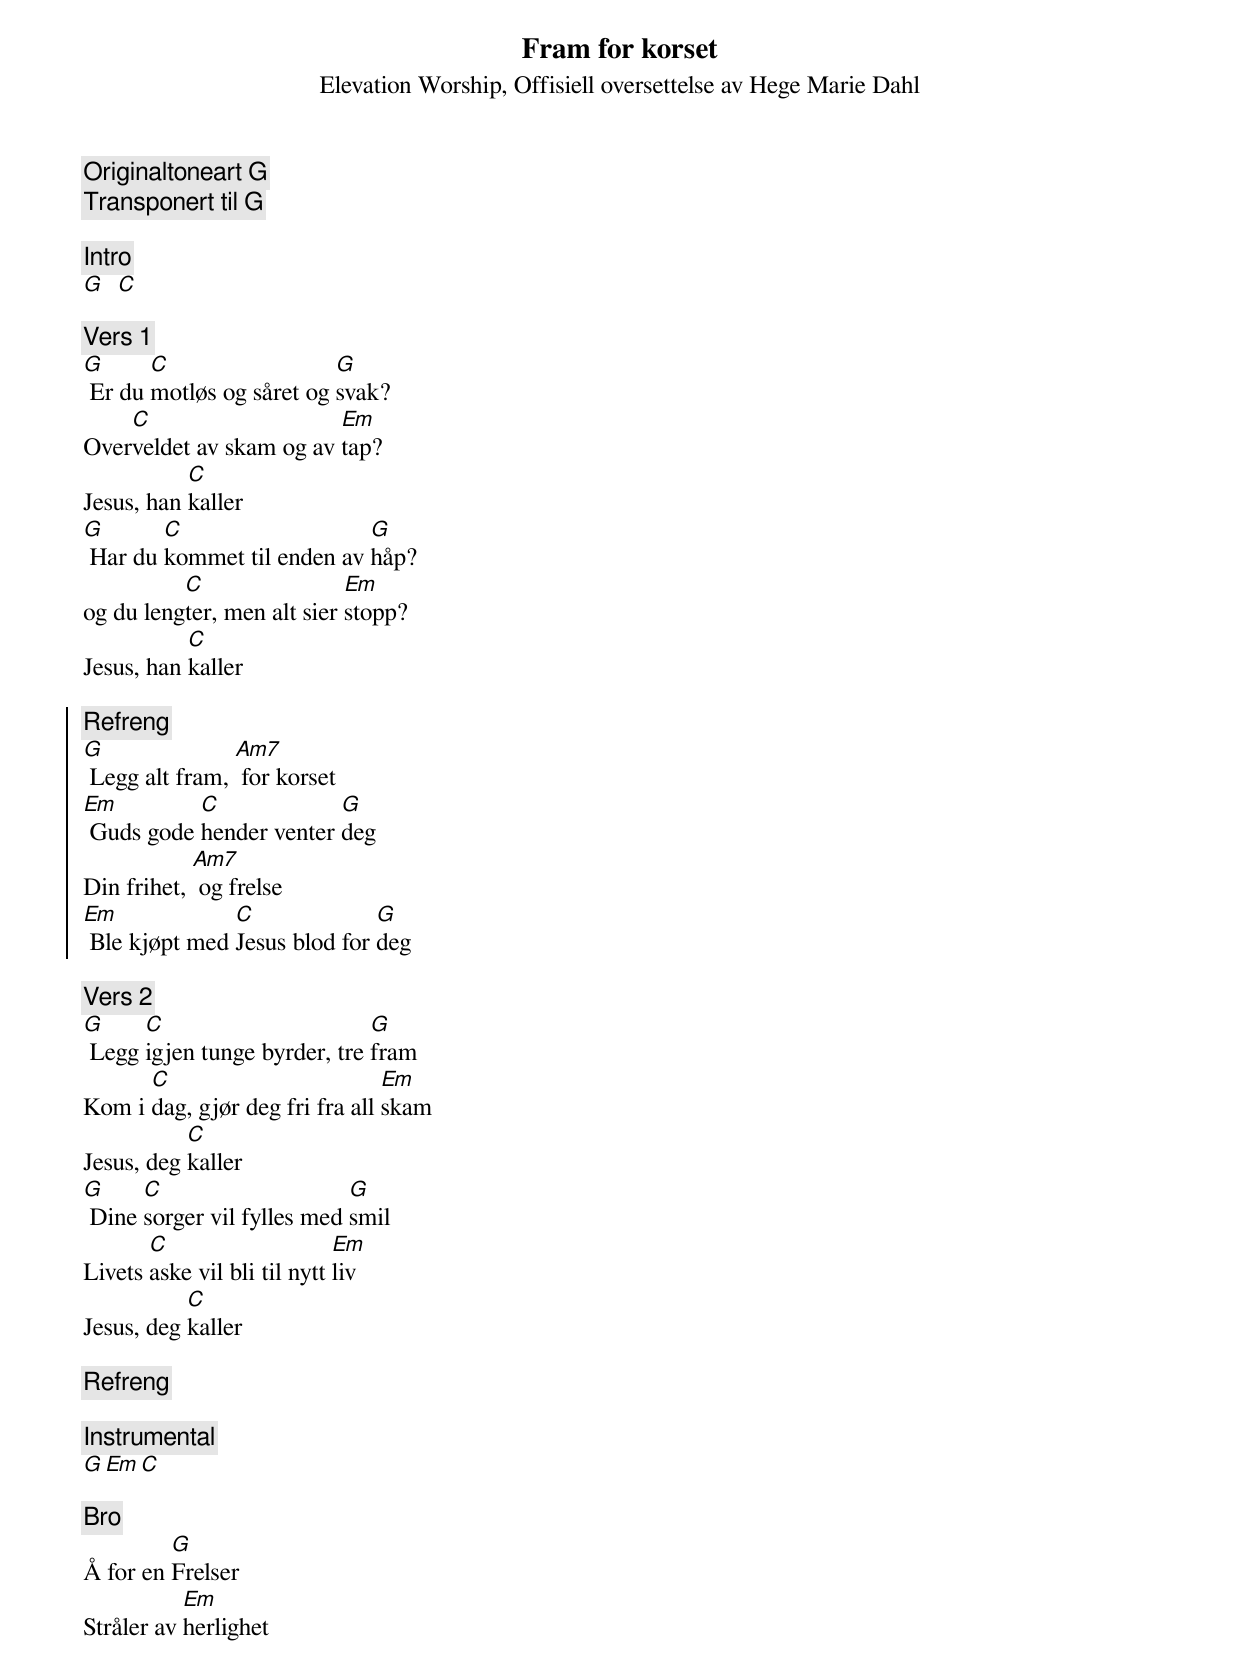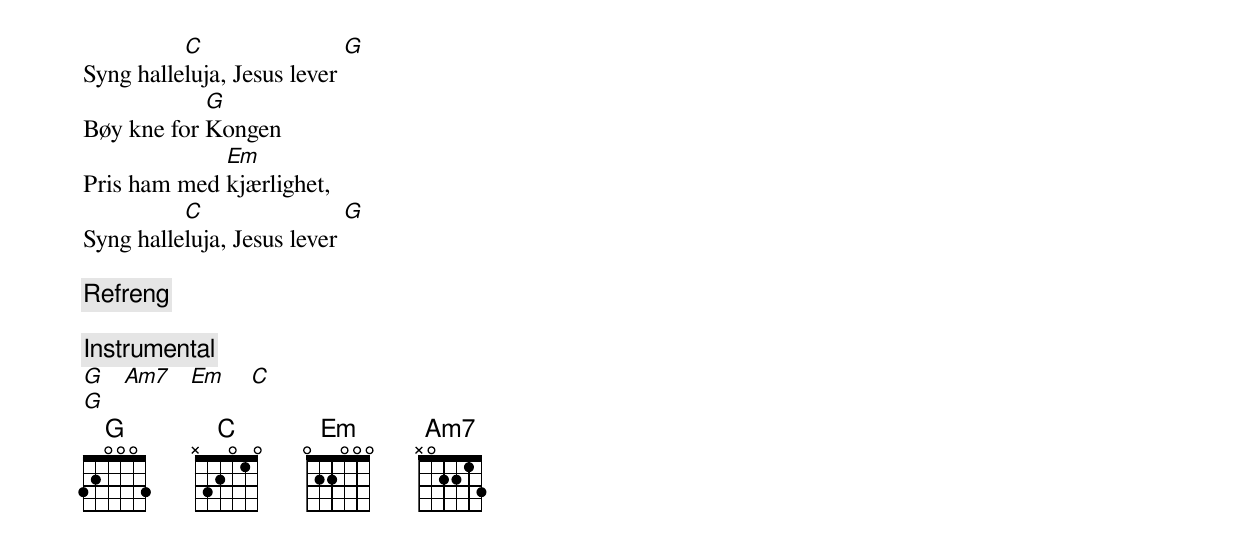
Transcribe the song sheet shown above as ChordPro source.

{title:Fram for korset}
{subtitle: Elevation Worship, Offisiell oversettelse av Hege Marie Dahl}
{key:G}
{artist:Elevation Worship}
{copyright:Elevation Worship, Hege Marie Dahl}

{comment: Originaltoneart G}
{comment: Transponert til [G]}

{comment: Intro}
[G]  [C]

{comment: Vers 1}
[G] Er du [C]motløs og såret og [G]svak?
Over[C]veldet av skam og av [Em]tap?
Jesus, han [C]kaller
[G] Har du [C]kommet til enden av [G]håp?
og du leng[C]ter, men alt sier [Em]stopp?
Jesus, han [C]kaller

{start_of_chorus}
{comment:Refreng}
[G] Legg alt fram, [Am7] for korset
[Em] Guds gode [C]hender venter [G]deg
Din frihet, [Am7] og frelse
[Em] Ble kjøpt med [C]Jesus blod for [G]deg
{end_of_chorus}

{comment: Vers 2}
[G] Legg [C]igjen tunge byrder, tre [G]fram
Kom i [C]dag, gjør deg fri fra all [Em]skam
Jesus, deg [C]kaller
[G] Dine [C]sorger vil fylles med [G]smil
Livets [C]aske vil bli til nytt [Em]liv
Jesus, deg [C]kaller

{comment: Refreng}

{comment: Instrumental}
[G][Em][C]

{comment: Bro}
Å for en [G]Frelser
Stråler av [Em]herlighet
Syng halle[C]luja, Jesus lever [G]
Bøy kne for [G]Kongen
Pris ham med [Em]kjærlighet,
Syng halle[C]luja, Jesus lever [G]

{comment: Refreng}

{comment: Instrumental}
[G]   [Am7]   [Em]    [C]
[G]
